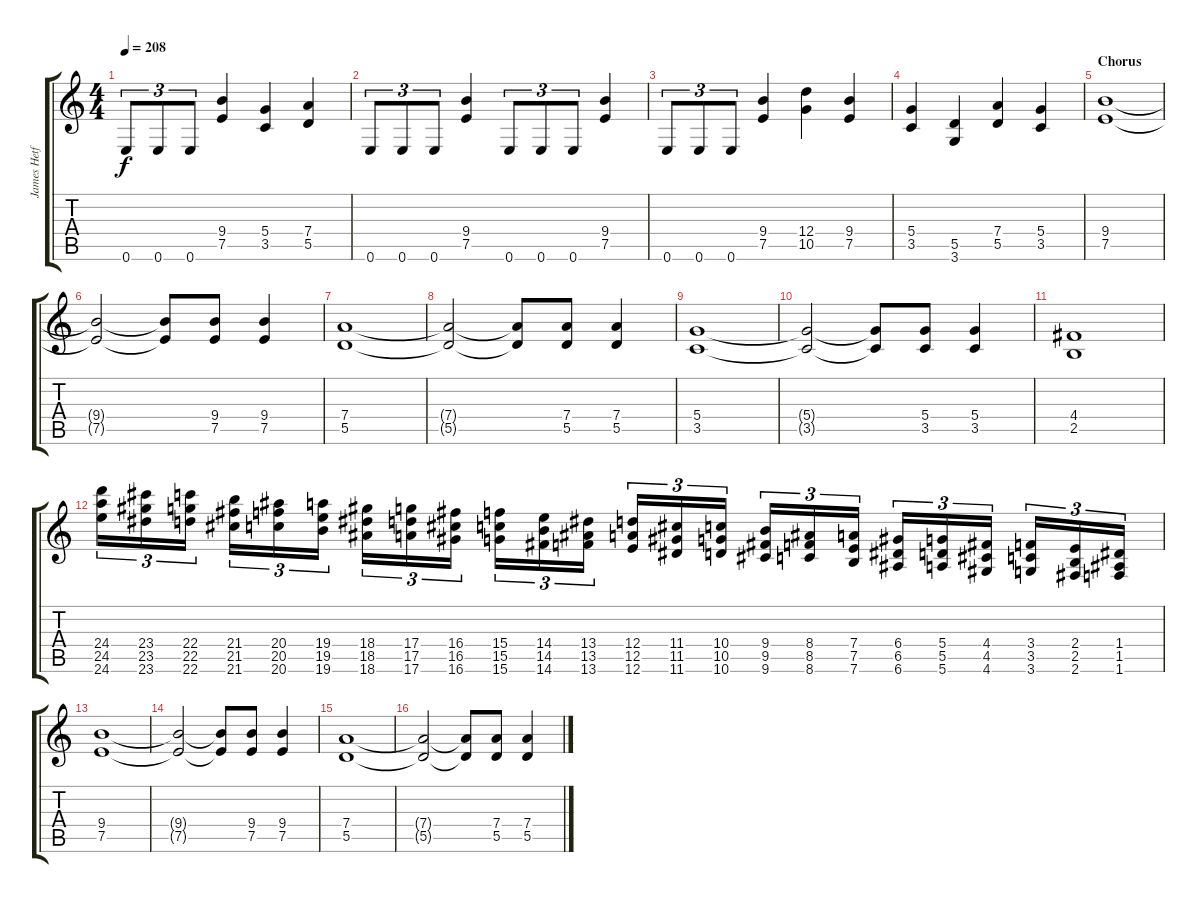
\track ("James Hetfield (Guitar 1)" "James Hetf") {instrument distortionguitar}
\staff {score tabs}
\tuning (E4 B3 G3 D3 A2 E2) {hide}
\ts (4 4)
\tempo 208
\clef g2
\ks c
0.6.8{tu (3 2) dy f} 0.6.8{tu (3 2)} 0.6.8{tu (3 2)} (9.4 7.5).4 (5.4 3.5).4 (7.4 5.5).4 |
0.6.8{tu (3 2)} 0.6.8{tu (3 2)} 0.6.8{tu (3 2)} (9.4 7.5).4 0.6.8{tu (3 2)} 0.6.8{tu (3 2)} 0.6.8{tu (3 2)} (9.4 7.5).4 |
0.6.8{tu (3 2)} 0.6.8{tu (3 2)} 0.6.8{tu (3 2)} (9.4 7.5).4 (12.4 10.5).4 (9.4 7.5).4 |
(5.4 3.5).4 (5.5 3.6).4 (7.4 5.5).4 (5.4 3.5).4 |
\section ("" "Chorus")
(9.4 7.5).1 |
(9.4{t} 7.5{t}).2 (9.4{t} 7.5{t}).8 (9.4 7.5).8 (9.4 7.5).4 |
(7.4 5.5).1 |
(7.4{t} 5.5{t}).2 (7.4{t} 5.5{t}).8 (7.4 5.5).8 (7.4 5.5).4 |
(5.4 3.5).1 |
(5.4{t} 3.5{t}).2 (5.4{t} 3.5{t}).8 (5.4 3.5).8 (5.4 3.5).4 |
(4.4 2.5).1 |
(24.4 24.5 24.6).16{tu (3 2) instrument guitarfretnoise} (23.4 23.5 23.6).16{tu (3 2)} (22.4 22.5 22.6).16{tu (3 2)} (21.4 21.5 21.6).16{tu (3 2)} (20.4 20.5 20.6).16{tu (3 2)} (19.4 19.5 19.6).16{tu (3 2)} (18.4 18.5 18.6).16{tu (3 2)} (17.4 17.5 17.6).16{tu (3 2)} (16.4 16.5 16.6).16{tu (3 2)} (15.4 15.5 15.6).16{tu (3 2)} (14.4 14.5 14.6).16{tu (3 2)} (13.4 13.5 13.6).16{tu (3 2)} (12.4 12.5 12.6).16{tu (3 2)} (11.4 11.5 11.6).16{tu (3 2)} (10.4 10.5 10.6).16{tu (3 2)} (9.4 9.5 9.6).16{tu (3 2)} (8.4 8.5 8.6).16{tu (3 2)} (7.4 7.5 7.6).16{tu (3 2)} (6.4 6.5 6.6).16{tu (3 2)} (5.4 5.5 5.6).16{tu (3 2)} (4.4 4.5 4.6).16{tu (3 2)} (3.4 3.5 3.6).16{tu (3 2)} (2.4 2.5 2.6).16{tu (3 2)} (1.4 1.5 1.6).16{tu (3 2)} |
(9.4 7.5).1{instrument distortionguitar} |
(9.4{t} 7.5{t}).2 (9.4{t} 7.5{t}).8 (9.4 7.5).8 (9.4 7.5).4 |
(7.4 5.5).1 |
(7.4{t} 5.5{t}).2 (7.4{t} 5.5{t}).8 (7.4 5.5).8 (7.4 5.5).4
